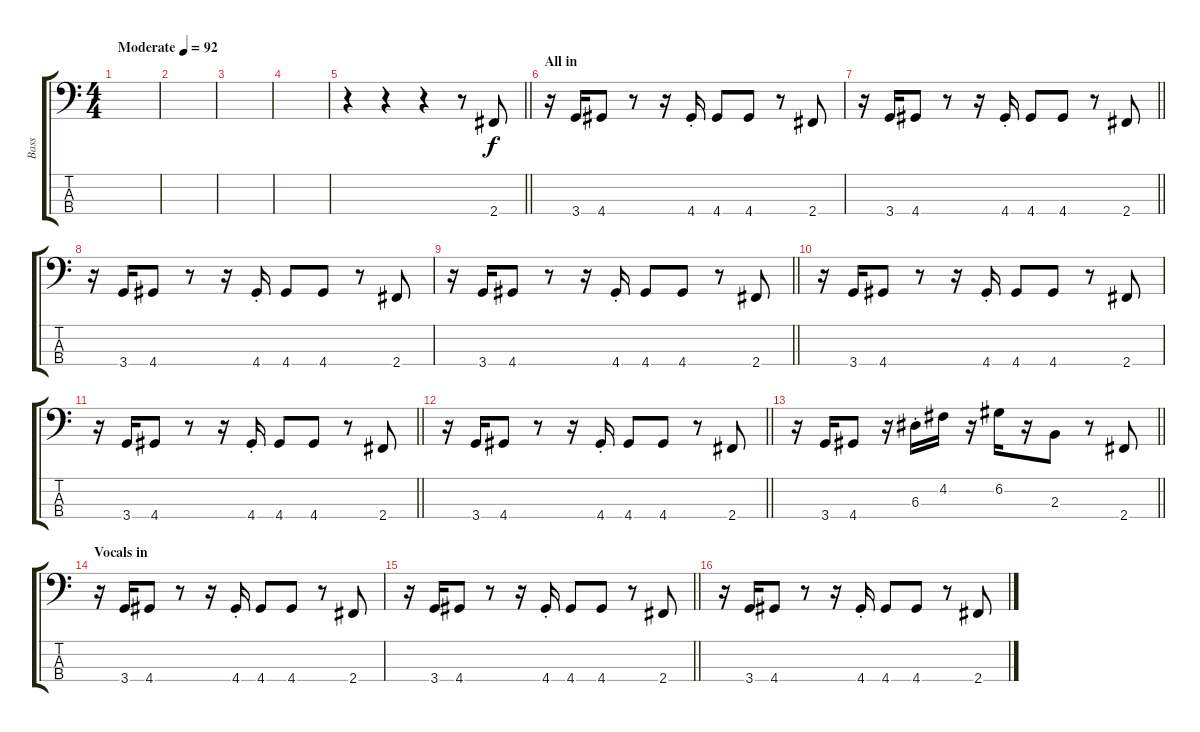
\track ("Bass" "Bass") {instrument electricbasspick}
\staff {score tabs}
\tuning (G2 D2 A1 E1) {hide}
\ts (4 4)
\tempo (92 "Moderate")
\clef f4
\ks c
|
|
|
|
\barLineRight lightlight
r.4 r.4 r.4 r.8 2.4.8 |
\section ("" "All in")
r.16 3.4.16 4.4.8 r.8 r.16 4.4{st}.16 4.4.8 4.4.8 r.8 2.4.8 |
\barLineRight lightlight
r.16 3.4.16 4.4.8 r.8 r.16 4.4{st}.16 4.4.8 4.4.8 r.8 2.4.8 |
r.16 3.4.16 4.4.8 r.8 r.16 4.4{st}.16 4.4.8 4.4.8 r.8 2.4.8 |
\barLineRight lightlight
r.16 3.4.16 4.4.8 r.8 r.16 4.4{st}.16 4.4.8 4.4.8 r.8 2.4.8 |
r.16 3.4.16 4.4.8 r.8 r.16 4.4{st}.16 4.4.8 4.4.8 r.8 2.4.8 |
\barLineRight lightlight
r.16 3.4.16 4.4.8 r.8 r.16 4.4{st}.16 4.4.8 4.4.8 r.8 2.4.8 |
\barLineRight lightlight
r.16 3.4.16 4.4.8 r.8 r.16 4.4{st}.16 4.4.8 4.4.8 r.8 2.4.8 |
\barLineRight lightlight
r.16 3.4.16 4.4.8 r.16 6.3{st}.16 4.2.16 r.16 6.2.16 r.16 2.3.8 r.8 2.4.8 |
\section ("" "Vocals in")
r.16 3.4.16 4.4.8 r.8 r.16 4.4{st}.16 4.4.8 4.4.8 r.8 2.4.8 |
\barLineRight lightlight
r.16 3.4.16 4.4.8 r.8 r.16 4.4{st}.16 4.4.8 4.4.8 r.8 2.4.8 |
r.16 3.4.16 4.4.8 r.8 r.16 4.4{st}.16 4.4.8 4.4.8 r.8 2.4.8
